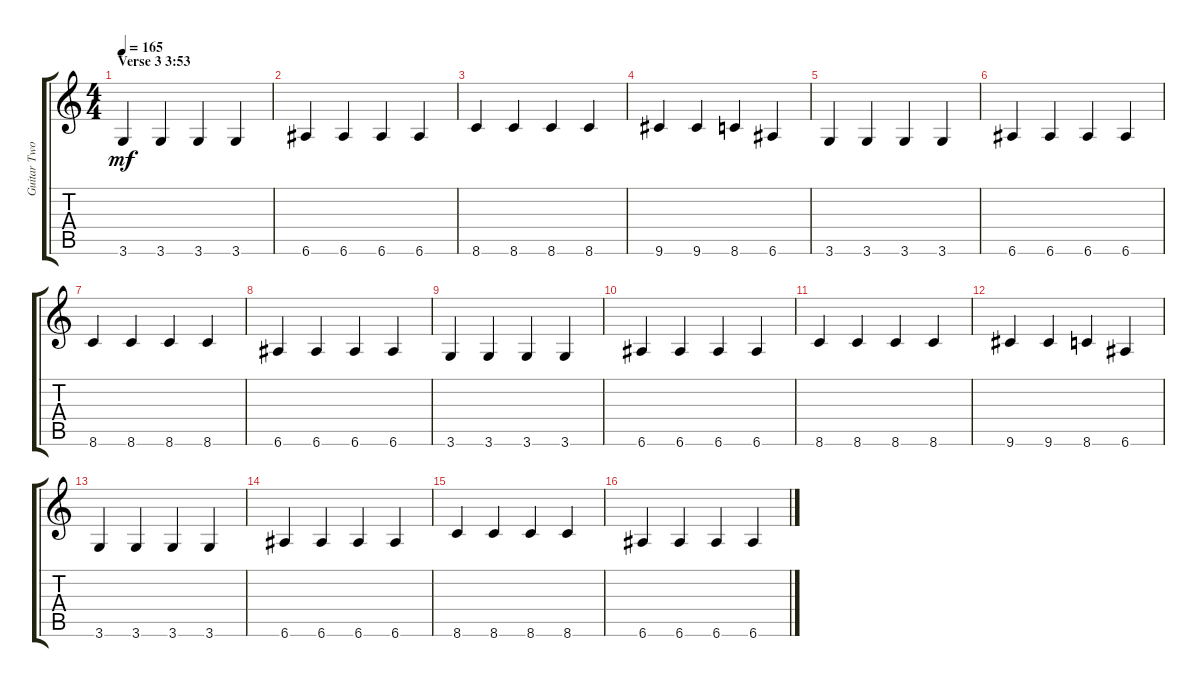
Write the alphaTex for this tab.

\track ("Guitar Two" "Guitar Two") {instrument overdrivenguitar}
\staff {score tabs}
\tuning (E4 B3 G3 D3 A2 E2) {hide}
\ts (4 4)
\section ("" "Verse 3 3:53")
\tempo 165
\clef g2
\ks c
3.6.4{dy mf} 3.6.4 3.6.4 3.6.4 |
6.6.4 6.6.4 6.6.4 6.6.4 |
8.6.4 8.6.4 8.6.4 8.6.4 |
9.6.4 9.6.4 8.6.4 6.6.4 |
3.6.4 3.6.4 3.6.4 3.6.4 |
6.6.4 6.6.4 6.6.4 6.6.4 |
8.6.4 8.6.4 8.6.4 8.6.4 |
6.6.4 6.6.4 6.6.4 6.6.4 |
3.6.4 3.6.4 3.6.4 3.6.4 |
6.6.4 6.6.4 6.6.4 6.6.4 |
8.6.4 8.6.4 8.6.4 8.6.4 |
9.6.4 9.6.4 8.6.4 6.6.4 |
3.6.4 3.6.4 3.6.4 3.6.4 |
6.6.4 6.6.4 6.6.4 6.6.4 |
8.6.4 8.6.4 8.6.4 8.6.4 |
6.6.4 6.6.4 6.6.4 6.6.4
